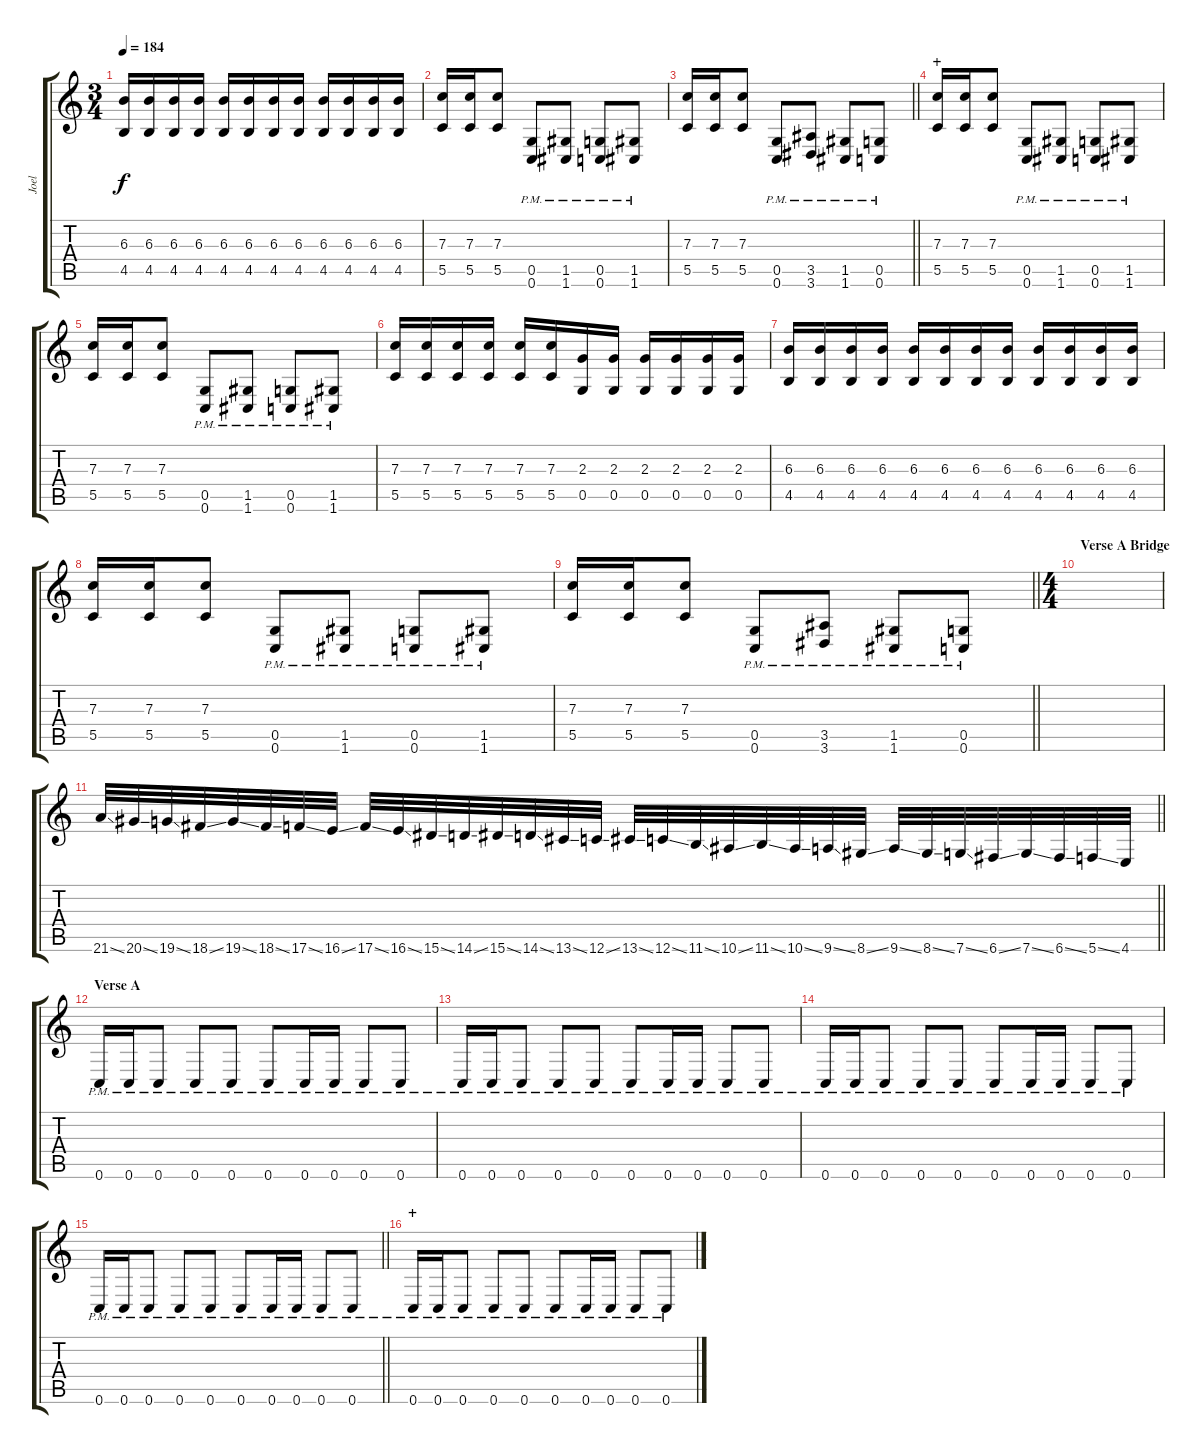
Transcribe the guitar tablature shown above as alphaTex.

\track ("Joel" "Joel") {instrument distortionguitar}
\staff {score tabs}
\tuning (D4 A3 F3 C3 G2 C2) {hide}
\ts (3 4)
\tempo 184
\clef g2
\ks c
(6.3 4.5).16{dy f} (6.3 4.5).16 (6.3 4.5).16 (6.3 4.5).16 (6.3 4.5).16 (6.3 4.5).16 (6.3 4.5).16 (6.3 4.5).16 (6.3 4.5).16 (6.3 4.5).16 (6.3 4.5).16 (6.3 4.5).16 |
(7.3 5.5).16 (7.3 5.5).16 (7.3 5.5).8 (0.5{pm} 0.6{pm}).8 (1.5{pm} 1.6{pm}).8 (0.5{pm} 0.6{pm}).8 (1.5{pm} 1.6{pm}).8 |
\barLineRight lightlight
(7.3 5.5).16 (7.3 5.5).16 (7.3 5.5).8 (0.5{pm} 0.6{pm}).8 (3.5{pm} 3.6{pm}).8 (1.5{pm} 1.6{pm}).8 (0.5{pm} 0.6{pm}).8 |
\section ("" "+")
(7.3 5.5).16 (7.3 5.5).16 (7.3 5.5).8 (0.5{pm} 0.6{pm}).8 (1.5{pm} 1.6{pm}).8 (0.5{pm} 0.6{pm}).8 (1.5{pm} 1.6{pm}).8 |
(7.3 5.5).16 (7.3 5.5).16 (7.3 5.5).8 (0.5{pm} 0.6{pm}).8 (1.5{pm} 1.6{pm}).8 (0.5{pm} 0.6{pm}).8 (1.5{pm} 1.6{pm}).8 |
(7.3 5.5).16 (7.3 5.5).16 (7.3 5.5).16 (7.3 5.5).16 (7.3 5.5).16 (7.3 5.5).16 (2.3 0.5).16 (2.3 0.5).16 (2.3 0.5).16 (2.3 0.5).16 (2.3 0.5).16 (2.3 0.5).16 |
(6.3 4.5).16 (6.3 4.5).16 (6.3 4.5).16 (6.3 4.5).16 (6.3 4.5).16 (6.3 4.5).16 (6.3 4.5).16 (6.3 4.5).16 (6.3 4.5).16 (6.3 4.5).16 (6.3 4.5).16 (6.3 4.5).16 |
(7.3 5.5).16 (7.3 5.5).16 (7.3 5.5).8 (0.5{pm} 0.6{pm}).8 (1.5{pm} 1.6{pm}).8 (0.5{pm} 0.6{pm}).8 (1.5{pm} 1.6{pm}).8 |
\barLineRight lightlight
(7.3 5.5).16 (7.3 5.5).16 (7.3 5.5).8 (0.5{pm} 0.6{pm}).8 (3.5{pm} 3.6{pm}).8 (1.5{pm} 1.6{pm}).8 (0.5{pm} 0.6{pm}).8 |
\ts (4 4)
\section ("" "Verse A Bridge")
|
\barLineRight lightlight
21.6{ss}.32 20.6{ss}.32 19.6{ss}.32 18.6{ss}.32 19.6{ss}.32 18.6{ss}.32 17.6{ss}.32 16.6{ss}.32 17.6{ss}.32 16.6{ss}.32 15.6{ss}.32 14.6{ss}.32 15.6{ss}.32 14.6{ss}.32 13.6{ss}.32 12.6{ss}.32 13.6{ss}.32 12.6{ss}.32 11.6{ss}.32 10.6{ss}.32 11.6{ss}.32 10.6{ss}.32 9.6{ss}.32 8.6{ss}.32 9.6{ss}.32 8.6{ss}.32 7.6{ss}.32 6.6{ss}.32 7.6{ss}.32 6.6{ss}.32 5.6{ss}.32 4.6.32 |
\section ("" "Verse A")
0.6{pm}.16 0.6{pm}.16 0.6{pm}.8 0.6{pm}.8 0.6{pm}.8 0.6{pm}.8 0.6{pm}.16 0.6{pm}.16 0.6{pm}.8 0.6{pm}.8 |
0.6{pm}.16 0.6{pm}.16 0.6{pm}.8 0.6{pm}.8 0.6{pm}.8 0.6{pm}.8 0.6{pm}.16 0.6{pm}.16 0.6{pm}.8 0.6{pm}.8 |
0.6{pm}.16 0.6{pm}.16 0.6{pm}.8 0.6{pm}.8 0.6{pm}.8 0.6{pm}.8 0.6{pm}.16 0.6{pm}.16 0.6{pm}.8 0.6{pm}.8 |
\barLineRight lightlight
0.6{pm}.16 0.6{pm}.16 0.6{pm}.8 0.6{pm}.8 0.6{pm}.8 0.6{pm}.8 0.6{pm}.16 0.6{pm}.16 0.6{pm}.8 0.6{pm}.8 |
\section ("" "+")
0.6{pm}.16 0.6{pm}.16 0.6{pm}.8 0.6{pm}.8 0.6{pm}.8 0.6{pm}.8 0.6{pm}.16 0.6{pm}.16 0.6{pm}.8 0.6{pm}.8
